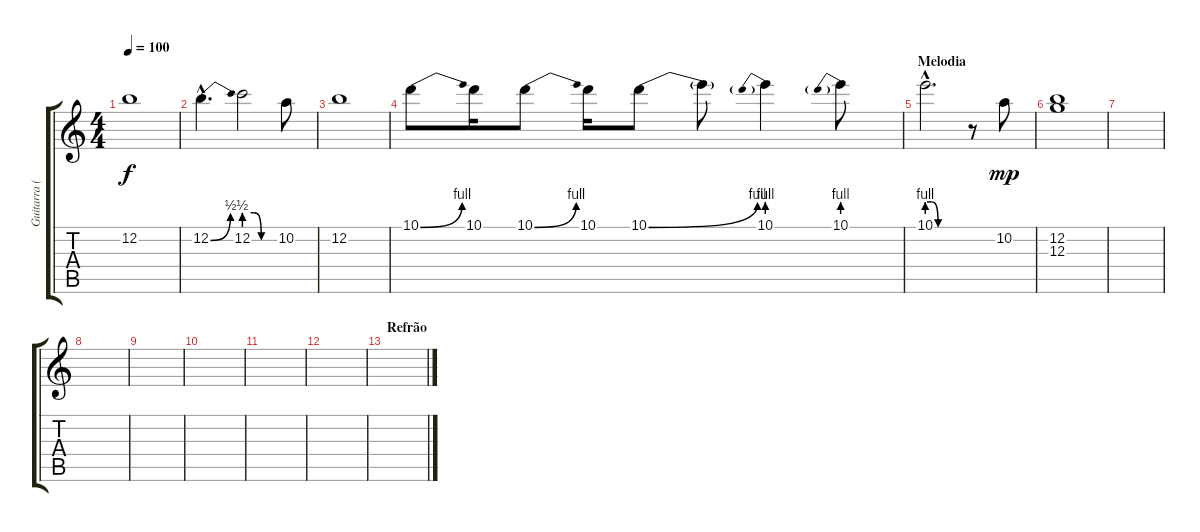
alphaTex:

\track ("Guitarra (Felipe)" "Guitarra (") {instrument distortionguitar}
\staff {score tabs}
\tuning (E4 B3 G3 D3 A2 E2) {hide}
\ts (4 4)
\tempo 100
\clef g2
\ks c
12.2.1{dy f} |
12.2{be (bend 0 0 60 2) hac}.4{d} 12.2{be (custom 0 2 20 2 34 0 40 0 60 0)}.2 10.2.8 |
12.2.1 |
10.1{be (bend 0 0 60 4)}.8 10.1.16 10.1{be (bend 0 0 60 4)}.8 10.1.16 10.1{be (bend 0 0 60 4)}.8 10.1{t}.8 10.1{be (prebend 0 4 60 4)}.4 10.1{be (prebend 0 4 60 4)}.8 |
\section ("" "Melodia")
10.1{be (custom 0 4 7 4 18 0 40 0 60 0) hac}.2{d} r.8 10.2.8{dy mp} |
(12.2 12.3).1 |
|
|
|
|
|
|
\section ("" "Refrão")
